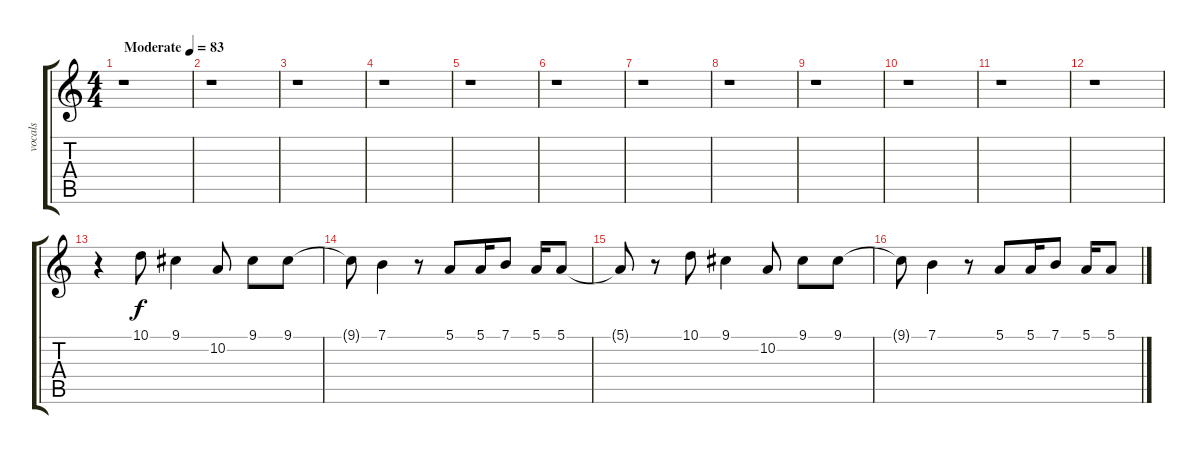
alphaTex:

\track ("vocals" "vocals") {instrument fx5brightness}
\staff {score tabs}
\tuning (E4 B3 G3 D3 A2 E2) {hide}
\ts (4 4)
\tempo (83 "Moderate")
\clef g2
\ks c
r.1{dy f instrument fx5brightness} |
r.1 |
r.1 |
r.1 |
r.1 |
r.1 |
r.1 |
r.1 |
r.1 |
r.1 |
r.1 |
r.1 |
r.4 10.1.8 9.1.4 10.2.8 9.1.8 9.1.8 |
9.1{t}.8 7.1.4 r.8 5.1.8 5.1.16 7.1.8 5.1.16 5.1.8 |
5.1{t}.8 r.8 10.1.8 9.1.4 10.2.8 9.1.8 9.1.8 |
9.1{t}.8 7.1.4 r.8 5.1.8 5.1.16 7.1.8 5.1.16 5.1.8
